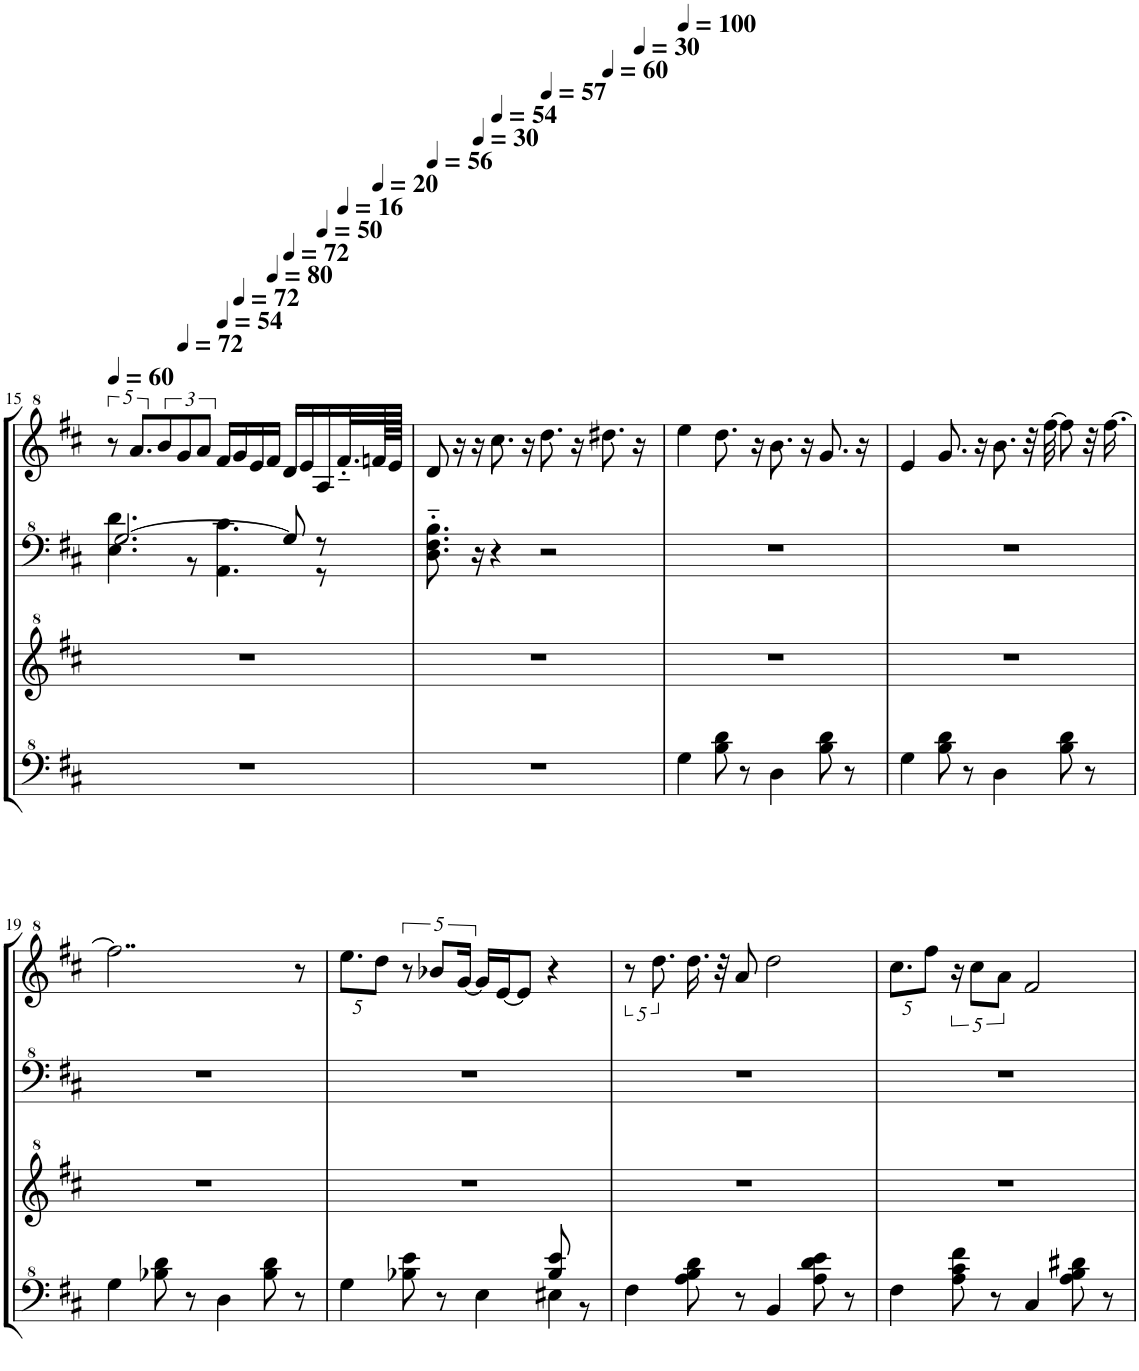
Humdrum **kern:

**kern	**kern	**kern
*part1	*part1	*part1
*staff3	*staff2	*staff1
*I"Model III	*	*
!!LO:PB:g=z
*clefF^4	*clefF^4	*clefG^2
*k[f#c#]	*k[f#c#]	*k[f#c#]
*M4/4	*M4/4	*M4/4
*MM60	*MM60	*MM60
=15	=15	=15
*	*^	*
1r	[2.g/	4.e\ 4.dd\	10r
.	.	.	10.aa/L
.	.	.	12bb/
*	*	*	*MM72
.	.	.	12gg/
.	.	8r	.
.	.	.	12aa/J
*	*	*	*MM54
.	.	4.A\ 4.cc#\	16ff#/LL
*	*	*	*MM72
.	.	.	16gg/
.	.	.	16ee/
*	*	*	*MM80
.	.	.	16ff#/JJ
*	*	*	*MM72
.	8g/]	.	16dd/LL
.	.	.	16ee/
*	*	*	*MM50
.	8r	8r	16a/
*	*	*	*MM16
.	.	.	32.ff#'~/L
*	*	*	*MM20
.	.	.	128ffn/LL
.	.	.	128ee/JJJJJ
*	*v	*v	*
=16	=16	=16
*	*	*MM56
1r	8.d\'~ 8.f#\'~ 8.b\'~	8dd/
.	.	16r
*	*	*MM30
.	16r	16r
*	*	*MM54
.	4r	8.ccc#\
.	.	16r
*	*	*MM57
.	2r	8.ddd\
.	.	16r
*	*	*MM60
.	.	8.ddd#X\
*	*	*MM30
.	.	16r
=17	=17	=17
*	*	*MM100
4g\	1r	4eee\
8b\ 8dd\	.	8.ddd\
8r	.	.
.	.	16r
4d\	.	8.bb\
.	.	16r
8b\ 8dd\	.	8.gg/
8r	.	.
.	.	16r
=18	=18	=18
4g\	1r	4ee/
8b\ 8dd\	.	8.gg/
8r	.	.
.	.	16r
4d\	.	8.bb\
.	.	32r
.	.	[32fff#\
8b\ 8dd\	.	8fff#\]
8r	.	32r
.	.	[16.fff#\
!!LO:LB:g=z
=19	=19	=19
4g\	1r	2..fff#\]
8b-X\ 8dd\	.	.
8r	.	.
4d\	.	.
8b-\ 8dd\	.	.
8r	.	8r
=20	=20	=20
*^	*	*
*	*	*	*Xbrackettup
4g\	2.ryy	1r	10.eee\L
.	.	.	10ddd\J
*	*	*	*brackettup
8b-X\ 8ee\	.	.	10r
.	.	.	10bb-X/L
8r	.	.	.
.	.	.	[20gg/Jk
4e\	.	.	16gg/LL]
.	.	.	[16ee/J
.	.	.	8ee/J]
4e#X\	8b-/ 8ee/	.	4r
.	8r	.	.
*v	*v	*	*
=21	=21	=21
4f#\	1r	10r
.	.	10.ddd\
8a\ 8b\ 8dd\	.	16.ddd\
.	.	32r
8r	.	8aa/
4B/	.	2ddd\
8a\ 8dd\ 8ee\	.	.
8r	.	.
=22	=22	=22
*	*	*Xbrackettup
4f#\	1r	10.ccc#\L
.	.	10fff#\J
*	*	*brackettup
8a\ 8cc#\ 8ff#\	.	20r
.	.	10ccc#\L
8r	.	.
.	.	10aa\J
4c#/	.	2ff#/
8a\ 8b\ 8dd#X\	.	.
8r	.	.
=	=	=
*-	*-	*-
